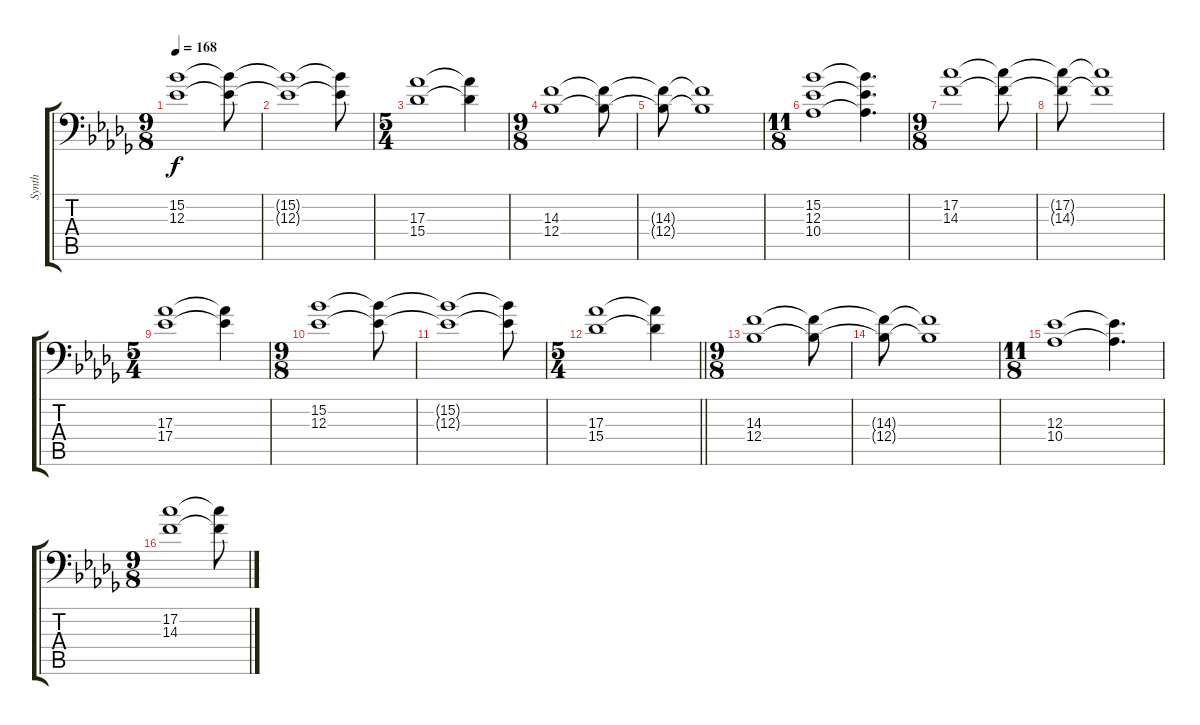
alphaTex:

\track ("Synth" "Synth") {instrument choiraahs}
\staff {score tabs}
\tuning (C4 G3 Eb3 Bb2 F2 Bb1) {hide}
\ts (9 8)
\tempo 168
\clef f4
\ks bbminor
(15.2 12.3).1{dy f} (15.2{t} 12.3{t}).8 |
(15.2{t} 12.3{t}).1 (15.2{t} 12.3{t}).8 |
\ts (5 4)
(17.3 15.4).1 (17.3{t} 15.4{t}).4 |
\ts (9 8)
(14.3 12.4).1 (14.3{t} 12.4{t}).8 |
(14.3{t} 12.4{t}).8 (14.3{t} 12.4{t}).1 |
\ts (11 8)
(15.2 12.3 10.4).1 (15.2{t} 12.3{t} 10.4{t}).4{d} |
\ts (9 8)
(17.2 14.3).1 (17.2{t} 14.3{t}).8 |
(17.2{t} 14.3{t}).8 (17.2{t} 14.3{t}).1 |
\ts (5 4)
(17.3 17.4).1 (17.3{t} 17.4{t}).4 |
\ts (9 8)
(15.2 12.3).1 (15.2{t} 12.3{t}).8 |
(15.2{t} 12.3{t}).1 (15.2{t} 12.3{t}).8 |
\ts (5 4)
\barLineRight lightlight
(17.3 15.4).1 (17.3{t} 15.4{t}).4 |
\ts (9 8)
(14.3 12.4).1 (14.3{t} 12.4{t}).8 |
(14.3{t} 12.4{t}).8 (14.3{t} 12.4{t}).1 |
\ts (11 8)
(12.3 10.4).1 (12.3{t} 10.4{t}).4{d} |
\ts (9 8)
(17.2 14.3).1 (17.2{t} 14.3{t}).8
